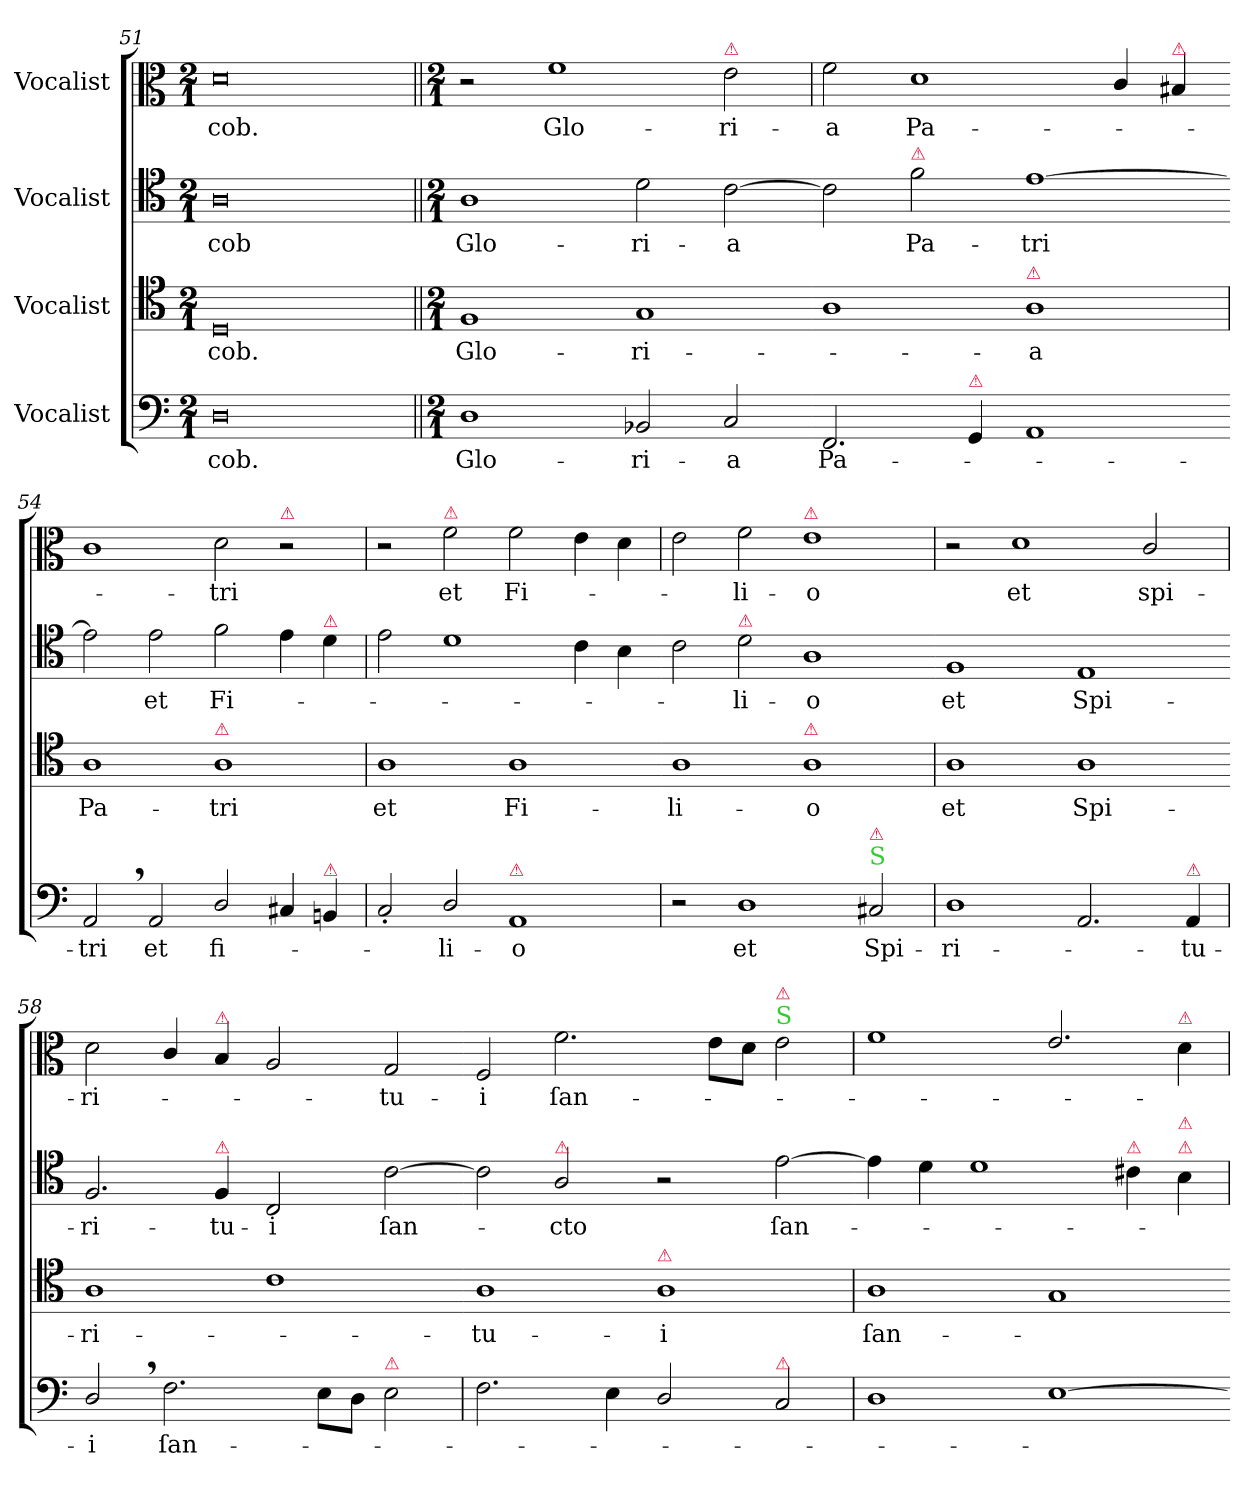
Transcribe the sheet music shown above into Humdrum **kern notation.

**kern	**text	**kern	**text	**kern	**text	**kern	**text
*part4	*part4	*part3	*part3	*part2	*part2	*part1	*part1
*staff4	*staff4	*staff3	*staff3	*staff2	*staff2	*staff1	*staff1
*I"Vocalist	*	*I"Vocalist	*	*I"Vocalist	*	*I"Vocalist	*
*clefF4	*	*clefC4	*	*clefC4	*	*clefC3	*
*k[]	*	*k[]	*	*k[]	*	*k[]	*
*M2/1	*	*M2/1	*	*M2/1	*	*M2/1	*
=51	=51	=51	=51	=51	=51	=51	=51
0D	-cob.	0D	-cob.	0A	-cob	0d	-cob.
=52||	=52||	=52||	=52||	=52||	=52||	=52||	=52||
*M2/1	*	*M2/1	*	*M2/1	*	*M2/1	*
1D	Glo-	1F	Glo-	1A	Glo-	2r	.
.	.	.	.	.	.	1f	Glo-
2BB-X/	-ri-	1G	-ri-	2d\	-ri-	.	.
!	!	!	!	!	!	!LO:TX:a:color=crimson:t=⚠	!
2C/	-a	.	.	[2c\	-a	2e\	-ri-
=53-	=53	=53-	=53	=53-	=53	=53	=53
2.FF/	Pa-	1A	.	2c\]	.	2f\	-a
!	!	!	!	!LO:TX:a:color=crimson:t=⚠	!	!	!
.	.	.	.	2f\	Pa-	1d	Pa-
!LO:TX:a:color=crimson:t=⚠	!	!	!	!	!	!	!
4GG/	.	.	.	.	.	.	.
!	!	!LO:TX:a:color=crimson:t=⚠	!	!	!	!	!
1AA	.	1A	-a	[1e	-tri	.	.
.	.	.	.	.	.	4c/	.
!	!	!	!	!	!	!LO:TX:a:color=crimson:t=⚠	!
.	.	.	.	.	.	4B#X/	.
=54-	=54-	=54	=54-	=54-	=54-	=54-	=54-
2AA,/	-tri	1A	Pa-	2e\]	.	1c	.
2AA/	et	.	.	2e\	et	.	.
!	!	!LO:TX:a:color=crimson:t=⚠	!	!	!	!	!
2D/	fi-	1A	-tri	2f\	Fi-	2d\	-tri
!	!	!	!	!	!	!LO:TX:a:color=crimson:t=⚠	!
4C#X/	.	.	.	4e\	.	2r	.
!	!	!	!	!LO:TX:a:color=crimson:t=⚠	!	!	!
!LO:TX:a:color=crimson:t=⚠	!	!	!	!	!	!	!
4BBn/	.	.	.	4d\	.	.	.
=55	=55	=55	=55	=55	=55	=55	=55
2C'/	.	1A	et	2e\	.	2r	.
!	!	!	!	!	!	!LO:TX:a:color=crimson:t=⚠	!
2D/	-li-	.	.	1d	.	2f\	et
!LO:TX:a:color=crimson:t=⚠	!	!	!	!	!	!	!
1AA	-o	1A	Fi-	.	.	2f\	Fi-
.	.	.	.	4c\	.	4e\	.
.	.	.	.	4B\	.	4d\	.
=56	=56	=56-	=56	=56-	=56	=56	=56
2r	.	1A	-li-	2c\	.	2e\	.
!	!	!	!	!LO:TX:a:color=crimson:t=⚠	!	!	!
1D	et	.	.	2d\	-li-	2f\	-li-
!	!	!	!	!	!	!LO:TX:a:color=crimson:t=⚠	!
!	!	!LO:TX:a:color=crimson:t=⚠	!	!	!	!	!
.	.	1A	-o	1A	-o	1e	-o
!LO:TX:a:color=limegreen:t=S	!	!	!	!	!	!	!
!LO:TX:a:color=crimson:t=⚠	!	!	!	!	!	!	!
2C#X/	Spi-	.	.	.	.	.	.
=57	=57	=57	=57	=57-	=57	=57	=57
1D	-ri-	1A	et	1F	et	2r	.
.	.	.	.	.	.	1d	et
2.AA/	.	1A	Spi-	1E	Spi-	.	.
.	.	.	.	.	.	2c/	spi-
!LO:TX:a:color=crimson:t=⚠	!	!	!	!	!	!	!
4AA/	-tu-	.	.	.	.	.	.
=58	=58	=58-	=58	=58-	=58	=58	=58
2D,/	-i	1A	-ri-	2.F/	-ri-	2d\	-ri-
2.F\	ſan-	.	.	.	.	4c/	.
!	!	!	!	!	!	!LO:TX:a:color=crimson:t=⚠	!
!	!	!	!	!LO:TX:a:color=crimson:t=⚠	!	!	!
.	.	.	.	4F/	-tu-	4B/	.
.	.	1c	.	2C/	-i	2A/	.
8E\L	.	.	.	.	.	.	.
8D\J	.	.	.	.	.	.	.
!LO:TX:a:color=crimson:t=⚠	!	!	!	!	!	!	!
2E\	.	.	.	[2c\	ſan-	2G/	-tu-
=59	=59-	=59-	=59-	=59-	=59-	=59-	=59-
2.F\	.	1A	-tu-	2c\]	.	2F/	-i
!	!	!	!	!LO:TX:a:color=crimson:t=⚠	!	!	!
.	.	.	.	2A/	-cto	2.f\	ſan-
4E\	.	.	.	.	.	.	.
!	!	!LO:TX:a:color=crimson:t=⚠	!	!	!	!	!
2D/	.	1A	-i	2r	.	.	.
.	.	.	.	.	.	8e\L	.
.	.	.	.	.	.	8d\J	.
!	!	!	!	!	!	!LO:TX:a:color=limegreen:t=S	!
!	!	!	!	!	!	!LO:TX:a:color=crimson:t=⚠	!
!LO:TX:a:color=crimson:t=⚠	!	!	!	!	!	!	!
2C/	.	.	.	[2e\	ſan-	2e\	.
=60	=60	=60	=60	=60-	=60	=60	=60
1D	.	1A	ſan-	4e\]	.	1f	.
.	.	.	.	4d\	.	.	.
.	.	.	.	1d	.	.	.
[1E	.	1G	.	.	.	2.e/	.
!	!	!	!	!LO:TX:a:color=crimson:t=⚠	!	!	!
.	.	.	.	4c#X\	.	.	.
!	!	!	!	!	!	!LO:TX:a:color=crimson:t=⚠	!
!	!	!	!	!LO:TX:a:color=crimson:t=⚠	!	!	!
!	!	!	!	!LO:TX:a:color=crimson:t=⚠	!	!	!
.	.	.	.	4B\	.	4d\	.
=-	=	=-	=	=	=	=	=
*-	*-	*-	*-	*-	*-	*-	*-
